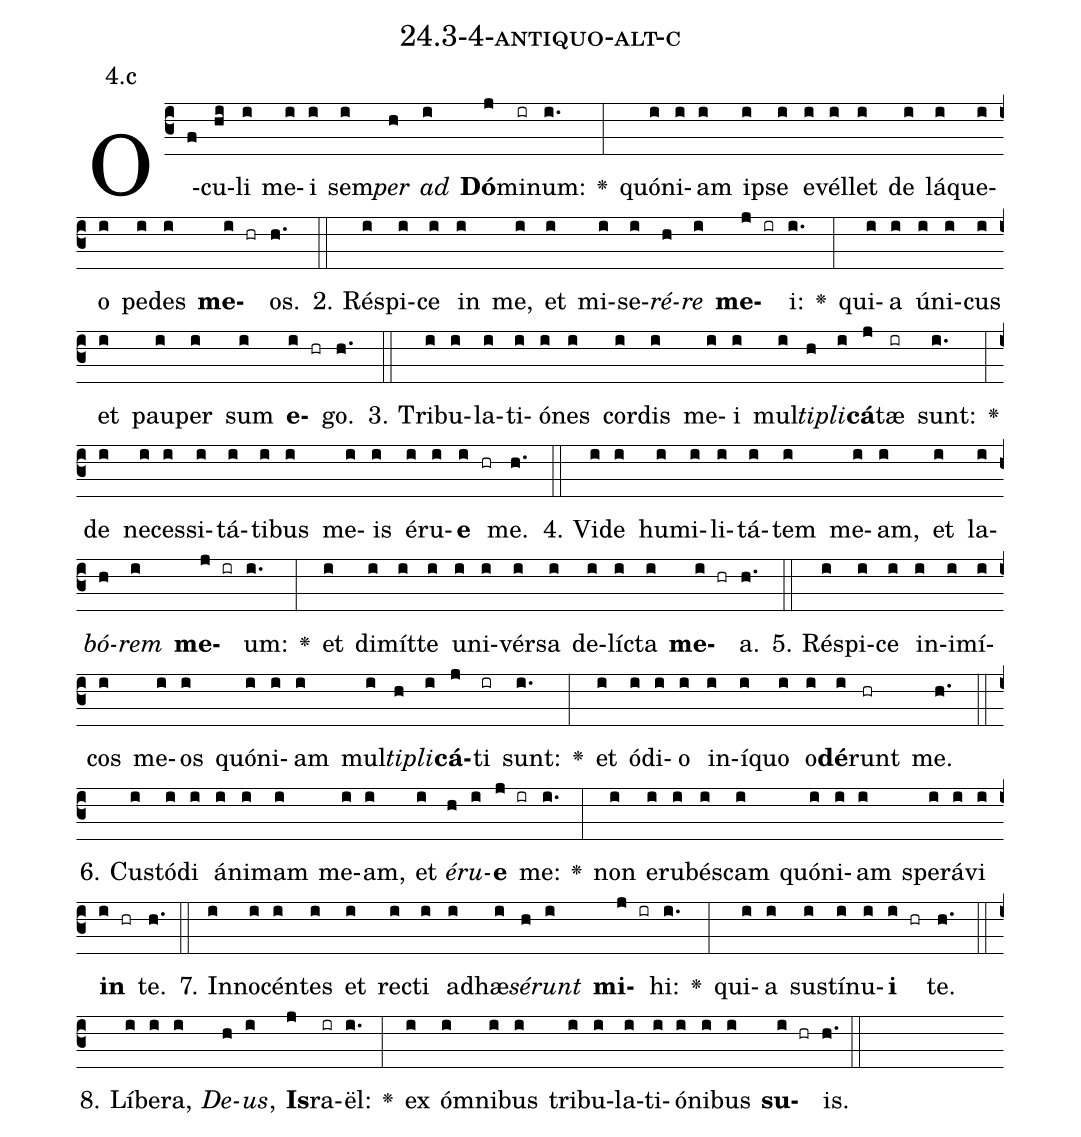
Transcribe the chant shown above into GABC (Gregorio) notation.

name: 24.3-4-antiquo-alt-c;
annotation: 4.c;
%%
(c3)O(f)cu(hi)li(i) me(i)i(i) sem(i)<i>per</i>(h) <i>ad</i>(i) <b>Dó</b>(j)mi(ir)num:(i.) <v>\greheightstar</v>(:) quón(i)i(i)am(i) ip(i)se(i) e(i)vél(i)let(i) de(i) lá(i)que(i)o(i) pe(i)des(i) <b>me</b>(i hr)os.(h.) (::)
2. Ré(i)spi(i)ce(i) in(i) me,(i) et(i) mi(i)se(i)<i>ré</i>(h)<i>re</i>(i) <b>me</b>(j ir)i:(i.) <v>\greheightstar</v>(:) qui(i)a(i) ú(i)ni(i)cus(i) et(i) pau(i)per(i) sum(i) <b>e</b>(i hr)go.(h.) (::)
3. Tri(i)bu(i)la(i)ti(i)ó(i)nes(i) cor(i)dis(i) me(i)i(i) mul(i)<i>ti</i>(h)<i>pli</i>(i)<b>cá</b>(j)tæ(ir) sunt:(i.) <v>\greheightstar</v>(:) de(i) ne(i)ces(i)si(i)tá(i)ti(i)bus(i) me(i)is(i) é(i)ru(i)<b>e</b>(i hr) me.(h.) (::)
4. Vi(i)de(i) hu(i)mi(i)li(i)tá(i)tem(i) me(i)am,(i) et(i) la(i)<i>bó</i>(h)<i>rem</i>(i) <b>me</b>(j ir)um:(i.) <v>\greheightstar</v>(:) et(i) di(i)mít(i)te(i) u(i)ni(i)vér(i)sa(i) de(i)líc(i)ta(i) <b>me</b>(i hr)a.(h.) (::)
5. Ré(i)spi(i)ce(i) in(i)i(i)mí(i)cos(i) me(i)os(i) quón(i)i(i)am(i) mul(i)<i>ti</i>(h)<i>pli</i>(i)<b>cá</b>(j)ti(ir) sunt:(i.) <v>\greheightstar</v>(:) et(i) ó(i)di(i)o(i) in(i)í(i)quo(i) o(i)<b>dé</b>(i)runt(hr) me.(h.) (::)
6. Cus(i)tó(i)di(i) á(i)ni(i)mam(i) me(i)am,(i) et(i) <i>é</i>(h)<i>ru</i>(i)<b>e</b>(j ir) me:(i.) <v>\greheightstar</v>(:) non(i) e(i)ru(i)bés(i)cam(i) quón(i)i(i)am(i) spe(i)rá(i)vi(i) <b>in</b>(i hr) te.(h.) (::)
7. In(i)no(i)cén(i)tes(i) et(i) rec(i)ti(i) ad(i)hæ(i)<i>sé</i>(h)<i>runt</i>(i) <b>mi</b>(j ir)hi:(i.) <v>\greheightstar</v>(:) qui(i)a(i) sus(i)tí(i)nu(i)<b>i</b>(i hr) te.(h.) (::)
8. Lí(i)be(i)ra,(i) <i>De</i>(h)<i>us</i>,(i) <b>Is</b>(j)ra(ir)ël:(i.) <v>\greheightstar</v>(:) ex(i) óm(i)ni(i)bus(i) tri(i)bu(i)la(i)ti(i)ó(i)ni(i)bus(i) <b>su</b>(i hr)is.(h.) (::)
